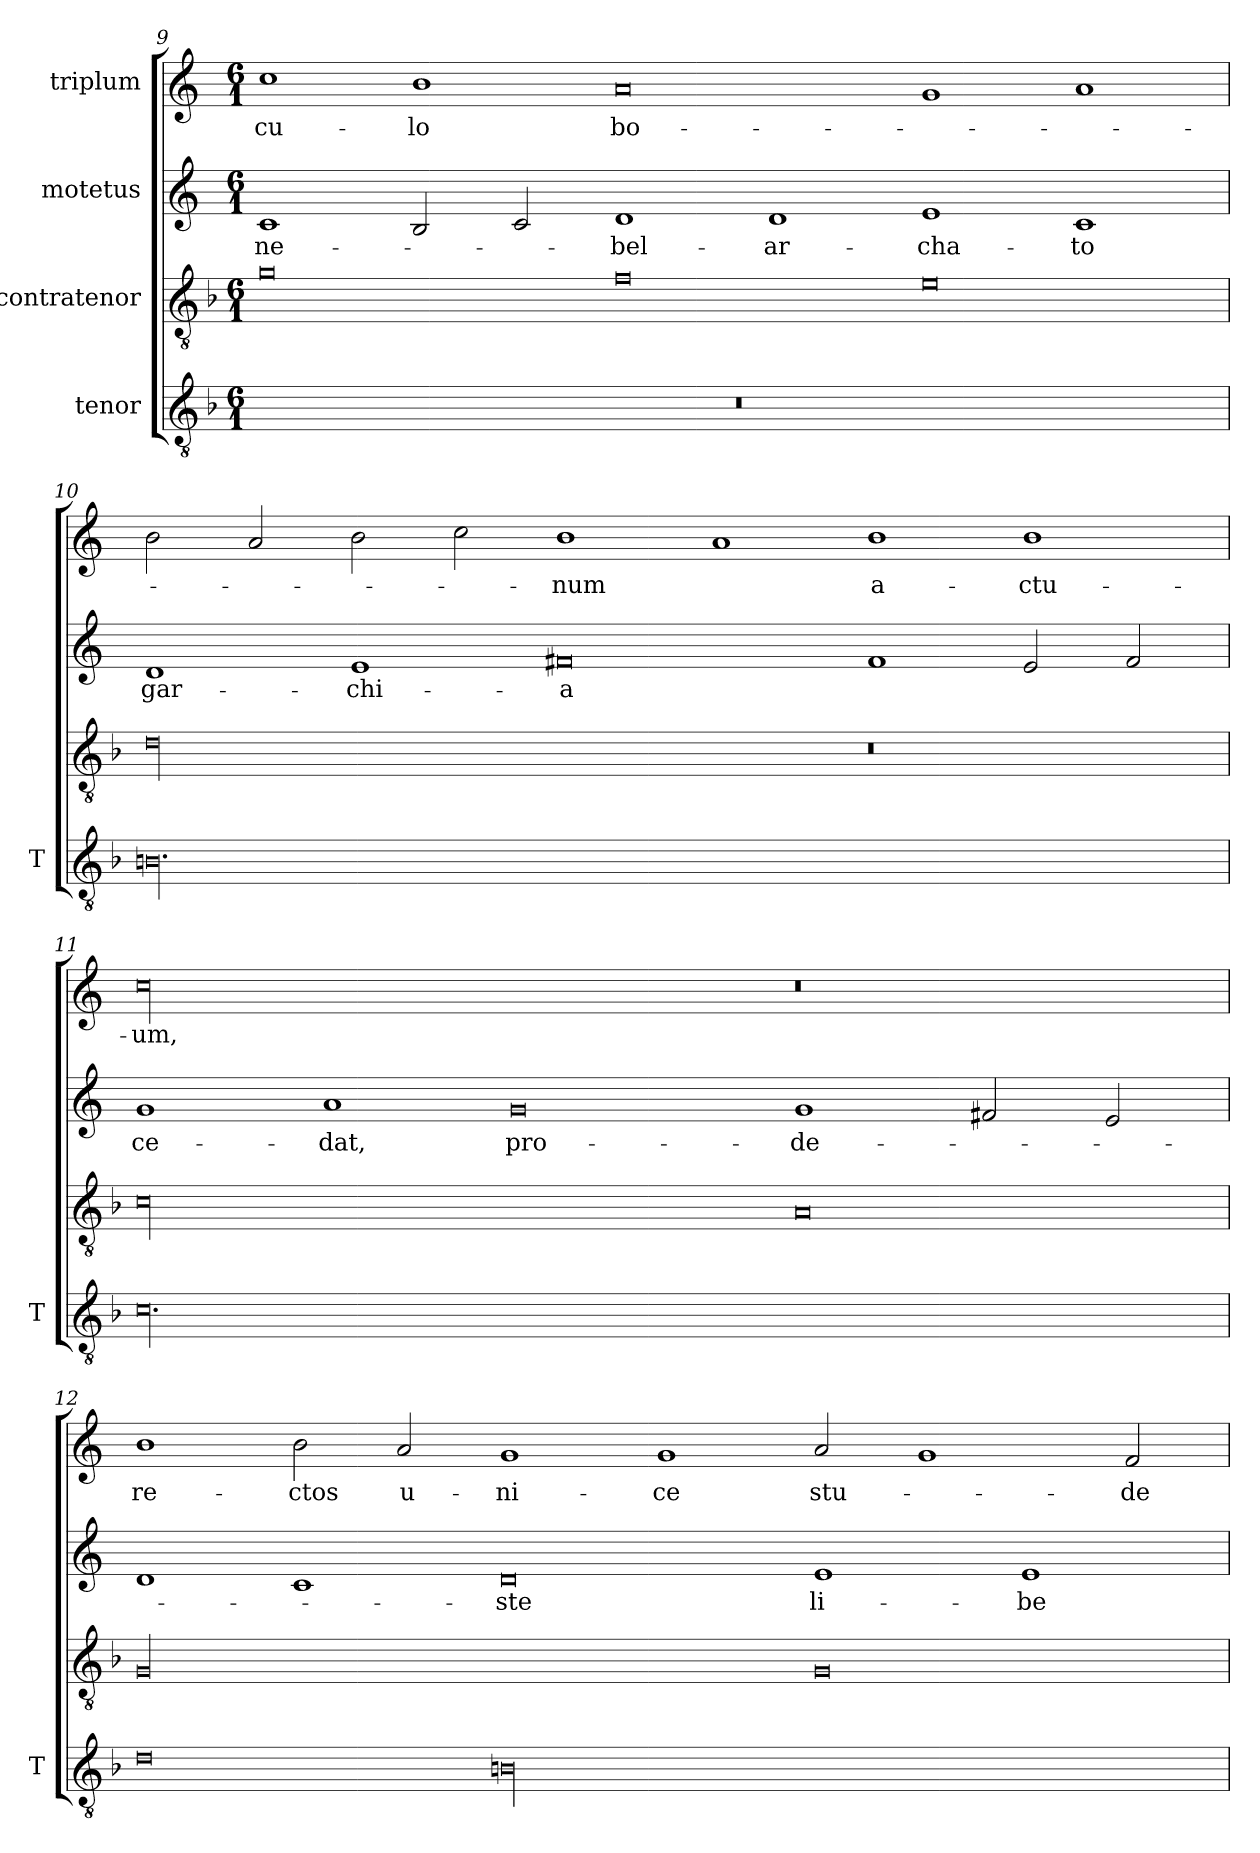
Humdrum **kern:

**kern	**kern	**kern	**text	**kern	**text
*part4	*part3	*part2	*part2	*part1	*part1
*staff4	*staff3	*staff2	*staff2	*staff1	*staff1
*I"tenor	*I"contratenor	*I"motetus	*	*I"triplum	*
*I'T	*	*	*	*	*
*clefGv2	*clefGv2	*clefG2	*	*clefG2	*
*k[b-]	*k[b-]	*k[]	*	*k[]	*
*F:	*F:	*C:	*	*C:	*
*M6/1	*M6/1	*M6/1	*	*M6/1	*
=9	=9	=9	=9	=9	=9
00.r	0g\	1c/	ne-	1cc\	-cu-
.	.	2B/	.	1b\	-lo
.	.	2c/	.	.	.
.	0f\	1d/	bel-	0a/	bo-
.	.	1d/	-ar-	.	.
.	0e\	1e/	-cha-	1g/	.
.	.	1c/	-to	1a/	.
=10	=10	=10	=10	=10	=10
00.Bn\	00d\	1d/	gar-	2b\	.
.	.	.	.	2a/	.
.	.	1e/	-chi-	2b\	.
.	.	.	.	2cc\	.
.	.	0f#X/	-a	1b\	-num
.	.	.	.	1a/	.
.	0r	1f#/	.	1b\	a-
.	.	2e/	.	1b\	-ctu-
.	.	2f#/	.	.	.
=11	=11	=11	=11	=11	=11
00.c\	00c\	1g/	ce-	00cc\	-um,
.	.	1a/	-dat,	.	.
.	.	0g/	pro-	.	.
.	0A/	1g/	-de-	0r	.
.	.	2f#X/	.	.	.
.	.	2e/	.	.	.
=12	=12	=12	=12	=12	=12
0d\	00G/	1d/	.	1b\	re-
.	.	1c/	.	2b\	-ctos
.	.	.	.	2a/	u-
00Bn\	.	0d/	-ste	1g/	-ni-
.	.	.	.	1g/	-ce
.	0G/	1e/	li-	2a/	stu-
.	.	.	.	1g/	.
.	.	1e/	-be-	.	.
.	.	.	.	2f/	-de-
=	=	=	=	=	=
*-	*-	*-	*-	*-	*-
